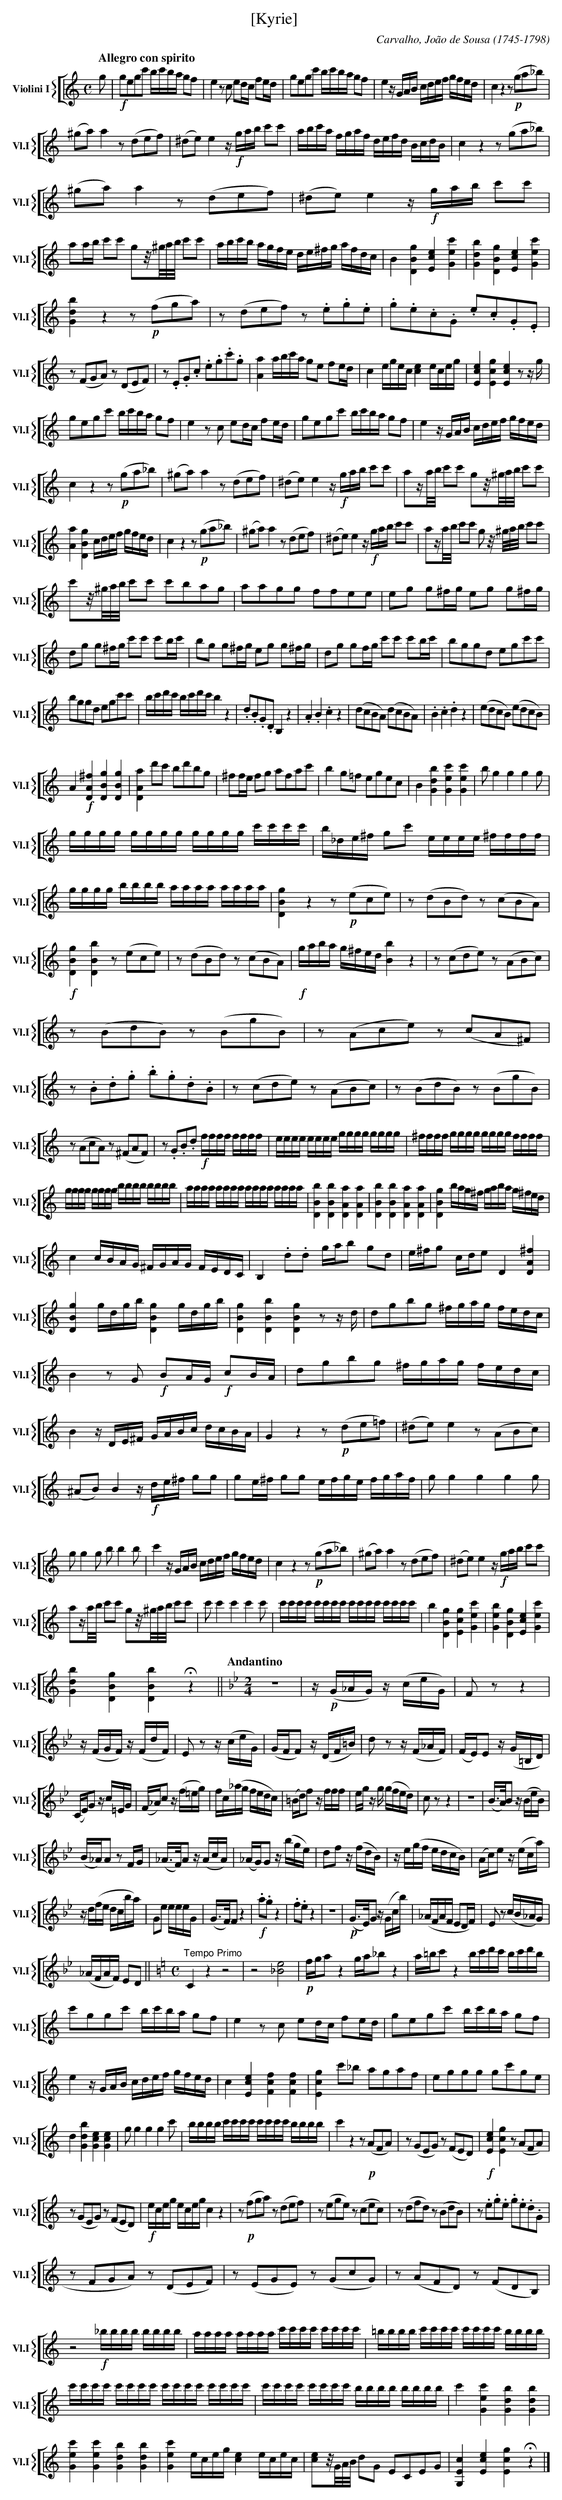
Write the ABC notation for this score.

X:1
T:[Kyrie]
C:Carvalho, Jo\~ao de Sousa (1745-1798)
M:C
L:1/4
K:C
V: 7 clef=treble name="Violini I" sname="Vl.I"
%%staves [{ 7 }]
[Q: "Allegro con spirito"]
g/ |!f!g/e/g/c'/ b//c'//b//a// g/f/| e z/ c/ e/d//c// f/e//d//| g/e/g/c'/ b//c'//b//a// g/f/| e z// G//A//B// c//d//e//f// g//f//e//d//| c z z/ !p!(g/a/_b/)|
(^g/a/) a z/ (d/e/f/)| (^d/e/) e z//!f! g//a//b// c'/c'/| a//b//c'//a// f//g//a//f// d//e//f//d// B//c//d//B//| c z z/ (g/a/_b/)|
(^g/a/) a z/ (d/e/f/)| (^d/e/) e z//!f! g//a//b// c'/c'/|
a/a//b// c'/c'/ g/z/8^g///a///b/// c'/c'/| a//b//c'//b// a//g//f//e// d//e//^f//g// a//f//d//c//| B [DBg][Ece] [Gec']| [Gdb] [DBg] [Ece] [Gec']|
[Gdb] z z/!p! (f/g/a/)| z/(d/e/f/) z/.e/.g/.e/|.g/.e/.c/.G/ .e/.c/.G/.E/|
z/(F/G/A/) z/(D/E/F/)| z/.E/.G/.c/ .e/.g/.c'/.g/| [Aa] a//b//c'//a// g/e/ f/e//d//| c e//g//e//c// [ce] e//c//e//g//| [Ece] [Ecg] [Ece] z/ z// g//|
g/e/g/c'/ b//c'//b//a// g/f/| e z/ c/ e/d//c// f/e//d//| g/e/g/c'/ b//c'//b//a// g/f/| e z// G//A//B// c//d//e//f// g//f//e//d//|
c z z/ !p!(g/a/_b/)| (^g/a/) a z/ (d/e/f/)| (^d/e/) e z//!f! g//a//b// c'/c'/| a/z/4a/8b/8 c'/c'/ g/z///^g///a///b/// c'/c'/|
[Aa] [DBg] c//d//e//f// g//f//e//d//| c z z/ !p!(g/a/_b/)| (^g/a/) a z/ (d/e/f/)| (^d/e/) e z//!f! g//a//b// c'/c'/| a/z//a/8b/8 c'/c'/ g/z/// ^g///a///b/// c'/c'/|
c'/z///^g///a///b/// c'/c'/ c'/b/a/g/| \
a/a/g/g/ f/f/e/e/| e/g/ g/^f//g// e/g/ g/^f//g//| d/g/ g/^f//g// c'/c'/ c'/b//c'//| b/g/ g/^f//g// e/g/ g/^f//g//| d/g/ g/f//g// c'/c'/ c'/b//c'//| b/g/g/d/ e/g/c'/c'/|
b/g/g/d/ e/g/c'/c'/| b//c'//d'//c'// b//c'//d'//c'// b z| .d/.B/.G/.D/ B, z| .A .B .c z| (d/c/B/A/) (d/c/B/A/)| .B .c .d z| (e/d/c/B/) (e/d/c/B/)|
A !f![DA^f] [DBg] [DBg]| [DAa] d'/c'/ b/d'/b/g/| ^f/f//e// f/g/ a/f/a/c'/| b g/=f/ e/g/e/c/| B [Gdb] [Gec'] [Gec']| b/ g g g g/|
g//g//g//g// g//g//g//g// g//g//g//g// c'//c'//c'//c'//| \
b//_d//e//^f// g/c'/ e//e//e//e// ^f//f//f//f//| g//g//g//g// b//b//b//b// a//a//a//a// a//a//a//a//| [DBg] z z/!p!(e/c/e/)| z/(d/B/d/) z/(c/B/A/)|
!f![DBg] [DBb] z/(e/c/e/)| z/(d/B/d/) z/(c/B/A/)| !f!g//a//b//a// g//^f//e//d// [Bb] z| \
z/(c/d/e/) z/(A/B/c/)| z/(B/d/B/) z/(B/g/B/)| z/(A/c/e/) z/(c/A/^F/)| z/.B/.d/.g/ .b/.g/.d/.B/| z/(c/d/e/) z/(A/B/c/)| z/(B/d/B/) z/(B/g/B/)|
z/(A/c/A/) z/(^F/A/F/)| z/.G/.B/.d/ !f!f//f//f//f// f//f//f//f//| \
e//e//e//e// e//e//e//e// g//g//g//g// g//g//g//g//| ^f//f//f//f// g//g//g//g// g//g//g//g// f//f//f//f//|
g//g//g//g// g//g//g//g// b//b//b//b// b//b//b//b//| a//a//a//a// a//a//a//a// a//a//a//a// a//a//a//a//| \
[DBb] [DBb] [DAa] [DAa]| [DBb] [DBb] [DAa] [DAa]| [DBg] b//a//g//^f// g//a//b//a// g//^f//e//d//|
c c//B//A//G// ^F//G//A//G// F//E//D//C//| B, .d/.d/ g//a//b/ g/d/| e//^f//g/ c//d//e/ D [DA^f]|
[DBg] g//d//g//b// [DBg] g//d//g//b//| [DBg] [DBb] [DBg] z/ z//d//| d/g/b/g/ ^f//g//a//g// f//e//d//c//| B z/ G/ !f!B/A//G// !f!c/B//A//| \
d/g/b/g/ ^f//g//a//g// f//e//d//c//| B z// D//E//^F// G//A//B//c// d//c//B//A//| G z z/!p!(d/e/=f/)| (^d/e/) e z/(A/B/c/)|
(^A/B/) B z// !f!d//e//^f// g/g/| g/e//^f// g/g/ e//f//g//e// f//g//a//f//| g/ g g g g/|
g/ g g/ b/ b b/| c' z//G//A//B// c//d//e//f// g//f//e//d//| c z z/!p!(g/a/_b/)| (^g/a/) a z/ (d/e/f/)| (^d/e/) e z//!f! g//a//b// c'/c'/|
a/z//a///b/// c'/c'/ g/z///^g///a///b/// c'/c'/| \
c'/ c' c' c' c'/| c'//c'//c'//c'// c'//c'//c'//c'// c'//c'//c'//c'// c'//c'//c'//c'//| b [DBg] [Ecg] [Gec']| [Geb] [DBg] [Ece] [Gec']|
[Gdb] [DBg] [DBb] !fermata!z || \
[Q:"Andantino"] [M:2/4] [K:Bb] Z| z//!p!(G//_A//G//) z//(c//e//G//)| \
F/z/ z | z//(F//G//F//) z//(F//d//F//)| E/z/ z//(c//e//G//)| (G//F//F/) z//(D//F//=B//)| d/z/ z//(F//_A//F//)| (F//E//)E/ z//(G//=B,//D//)|
(C//E//)G/ z//c//=E//G//| \
(F//_A//)c/ z//(f//=e//g//)| f//c//(_a//g// f//e//d//c//)| (=B//d//)f/ z//f//f//f//| e//g// z//g// (g//f//e//d//)| c/ z/ z| Z| (B/4>A/4)B/ z//(B//e//B//)|
(B/4_A/4)A/ z/ F//G//| (_A/4>F/4)A/ z//(A//c//A//)|(_A//G//)G/ z//(b//g//e//)| d/f/ z//(f//d//B//)| z//e//(g//f// e//d//c//B//)| (A//c//)e/ z//(e//c//a//)|
z//d//(f//e// d//c//b//a//)| \
G/e/ e//e//e//G//| (G/4>F/4)F/ z| !f! .a/.g/ z| .f/.e/ z| Z| !p!(G/4>E/4)G/ z//(G//c//b//)| (_A//F//A//F// E/D//F//)| E/z/ (c//B//_A//G//)|
(_A//F//A//F//) E/D/|| [M:C] [K:C] "^Tempo Primo" C zz2| z2 [_Be]2| !p!f//g//a/ z g//a//_b/ z| a//=b//c'/ z b//c'//d'//c'// b//c'//d'//b//|
c'/g/g/c'/ b//c'//b//a// g/f/| e z/c/ e/d//c// f/e//d//| \
g/e/g/c'/ b//c'//b//a// g/f/| e z//G//A//B// c//d//e//f// g//f//e//d//| c [Ece] [Fcf] [Fcf]| [Ecg] c'/_b/ a/g/a/f/| e/g/g/g/ g/c'/g/e/|
d [Gdb] [Gec] [Gec]| \
g/ g g g c'/| b//b//b//b// c'//c'//c'//c'// c'//c'//c'//c'// b//b//b//b//| c' z z/!p!(A/F/A/)|z/(G/E/G/) z/(F/E/D/)| !f![Ece] [Ecg] z/(A/F/A/)|
z/(G/E/G/) z/(F/E/D/)| \
!f!e//c//e//g// e//c//e//g// c z| z/!p!(f/g/a/) z/(d/e/f/)| z/(e/g/e/) z/(c/e/c/)| z/(d/f/d/) z/(B/d/B/)| z/.e/.g/.e/ .g/.e/.d/.G/|
z/F/G/A/) z/(D/E/F/)| z/(E/G/E/) z/(G/c/G/)| z/(A/F/D/) z/(F/D/B,/)|
z2 !f!_b//b//b//b// b//b//b//b//| a//a//a//a// a//a//a//a// c'//c'//c'//c'// c'//c'//c'//c'//| =b//b//b//b// c'//c'//c'//c'// c'//c'//c'//c'// b//b//b//b//|
c'//c'//c'//c'// c'//c'//c'//c'// c'//c'//c'//c'// c'//c'//c'//c'//| c'//c'//c'//c'// c'//c'//c'//c'// b//b//b//b// b//b//b//b//| c' [Gec'] [Gdb] [Gdb]|
[Gec'] [Gec'] [Gdb] [Gdb]| \
[Gec'] e//c//e//g// [ce] e//c//e//c//| [ce]/z///G///A///B/// d/G/ E/C/E/G/| [G,Ec] [Ece] [Ecg] !fermata!z |]
